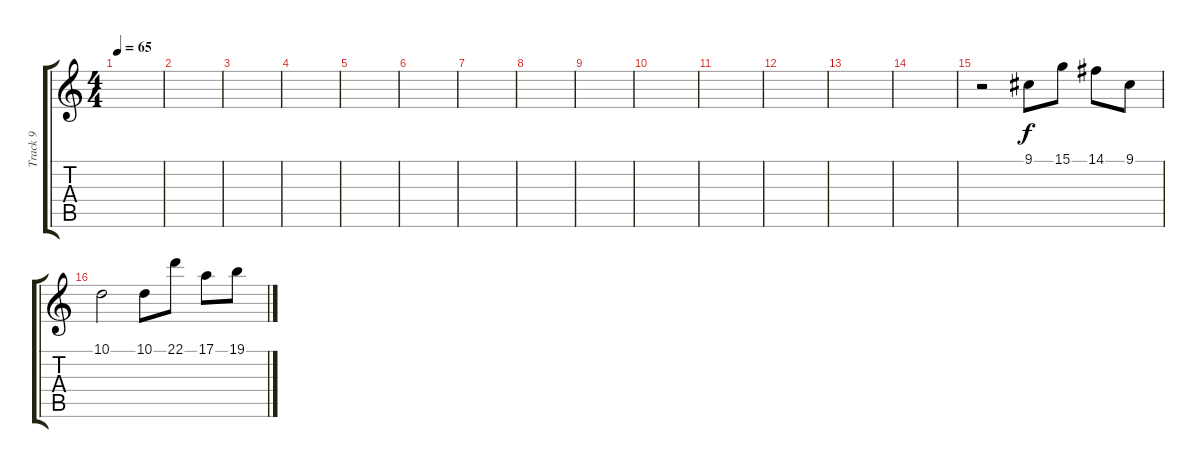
\track ("Track 9" "Track 9") {instrument altosax}
\staff {score tabs}
\tuning (E4 B3 G3 D3 A2 E2) {hide}
\ts (4 4)
\tempo 65
\clef g2
\ks c
|
|
|
|
|
|
|
|
|
|
|
|
|
|
r.2 9.1.8 15.1.8 14.1.8 9.1.8 |
10.1.2 10.1.8 22.1.8 17.1.8 19.1.8
